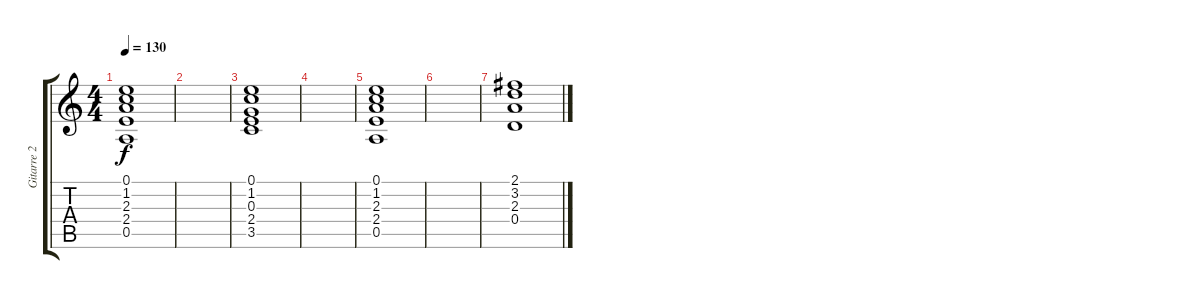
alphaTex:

\track ("Gitarre 2 clean" "Gitarre 2 ") {instrument electricguitarclean}
\staff {score tabs}
\tuning (E4 B3 G3 D3 A2 E2) {hide}
\ts (4 4)
\tempo 130
\clef g2
\ks c
(0.1 1.2 2.3 2.4 0.5).1{dy f} |
|
(0.1 1.2 0.3 2.4 3.5).1 |
|
(0.1 1.2 2.3 2.4 0.5).1 |
|
(2.1 3.2 2.3 0.4).1
